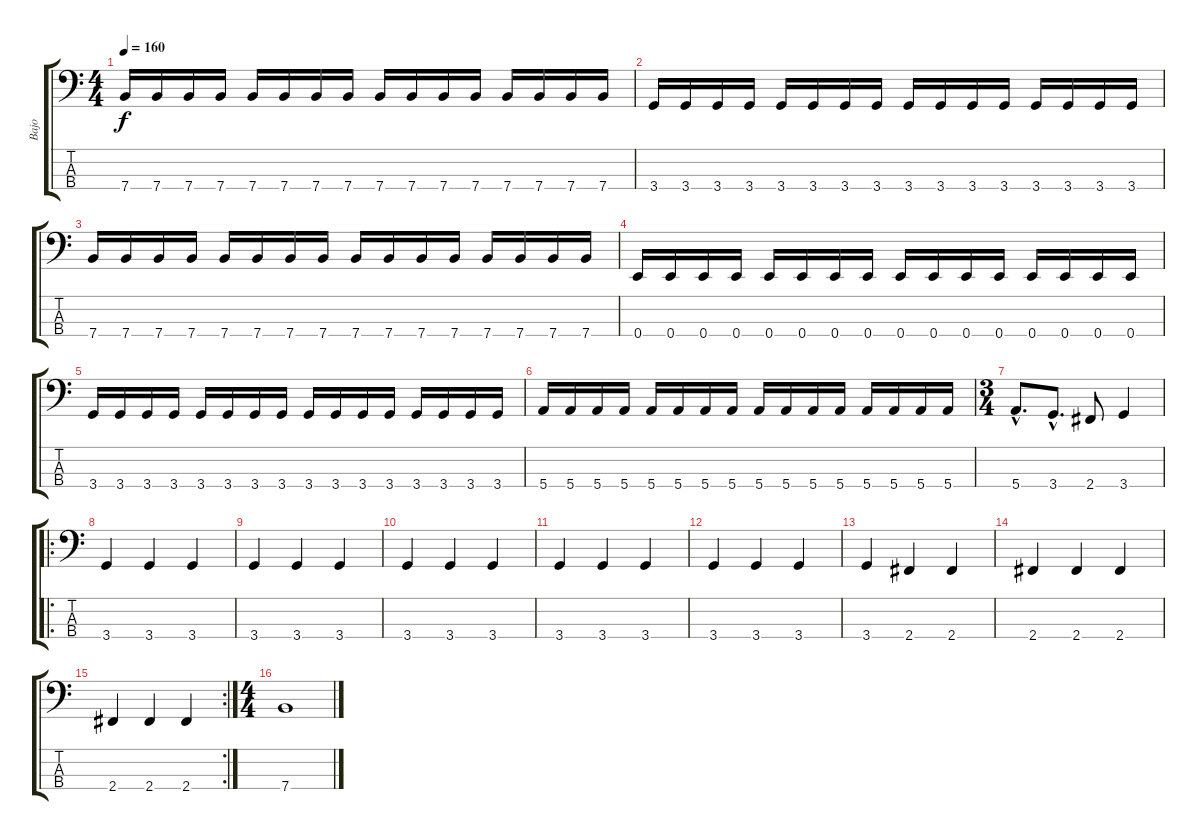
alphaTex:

\track ("Bajo" "Bajo") {instrument electricbassfinger}
\staff {score tabs}
\tuning (G2 D2 A1 E1) {hide}
\ts (4 4)
\tempo 160
\clef f4
\ks c
7.4.16{dy f} 7.4.16 7.4.16 7.4.16 7.4.16 7.4.16 7.4.16 7.4.16 7.4.16 7.4.16 7.4.16 7.4.16 7.4.16 7.4.16 7.4.16 7.4.16 |
3.4.16 3.4.16 3.4.16 3.4.16 3.4.16 3.4.16 3.4.16 3.4.16 3.4.16 3.4.16 3.4.16 3.4.16 3.4.16 3.4.16 3.4.16 3.4.16 |
7.4.16 7.4.16 7.4.16 7.4.16 7.4.16 7.4.16 7.4.16 7.4.16 7.4.16 7.4.16 7.4.16 7.4.16 7.4.16 7.4.16 7.4.16 7.4.16 |
0.4.16 0.4.16 0.4.16 0.4.16 0.4.16 0.4.16 0.4.16 0.4.16 0.4.16 0.4.16 0.4.16 0.4.16 0.4.16 0.4.16 0.4.16 0.4.16 |
3.4.16 3.4.16 3.4.16 3.4.16 3.4.16 3.4.16 3.4.16 3.4.16 3.4.16 3.4.16 3.4.16 3.4.16 3.4.16 3.4.16 3.4.16 3.4.16 |
5.4.16 5.4.16 5.4.16 5.4.16 5.4.16 5.4.16 5.4.16 5.4.16 5.4.16 5.4.16 5.4.16 5.4.16 5.4.16 5.4.16 5.4.16 5.4.16 |
\ts (3 4)
5.4{hac}.8{d} 3.4{hac}.8{d} 2.4.8 3.4.4 |
\ro
3.4.4 3.4.4 3.4.4 |
3.4.4 3.4.4 3.4.4 |
3.4.4 3.4.4 3.4.4 |
3.4.4 3.4.4 3.4.4 |
3.4.4 3.4.4 3.4.4 |
3.4.4 2.4.4 2.4.4 |
2.4.4 2.4.4 2.4.4 |
\rc 2
2.4.4 2.4.4 2.4.4 |
\ts (4 4)
7.4.1
